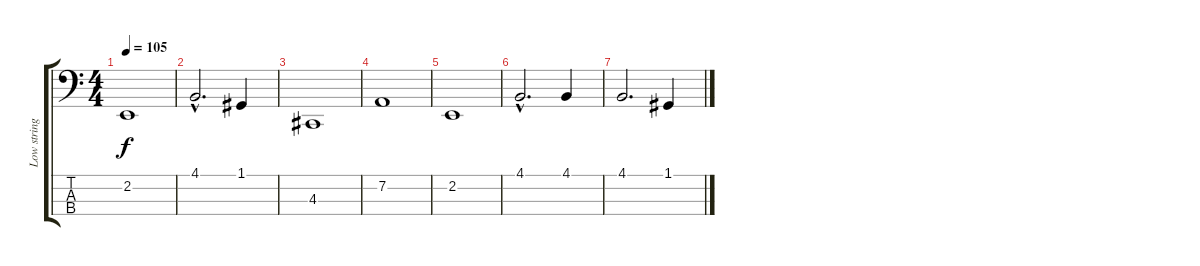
\track ("Low strings" "Low string") {instrument stringensemble1}
\staff {score tabs}
\tuning (G2 D2 A1 E1) {hide}
\ts (4 4)
\tempo 105
\clef f4
\ks c
2.2.1{dy f} |
4.1{hac}.2{d} 1.1.4 |
4.3.1 |
7.2.1 |
2.2.1 |
4.1{hac}.2{d} 4.1.4 |
4.1.2{d} 1.1.4
